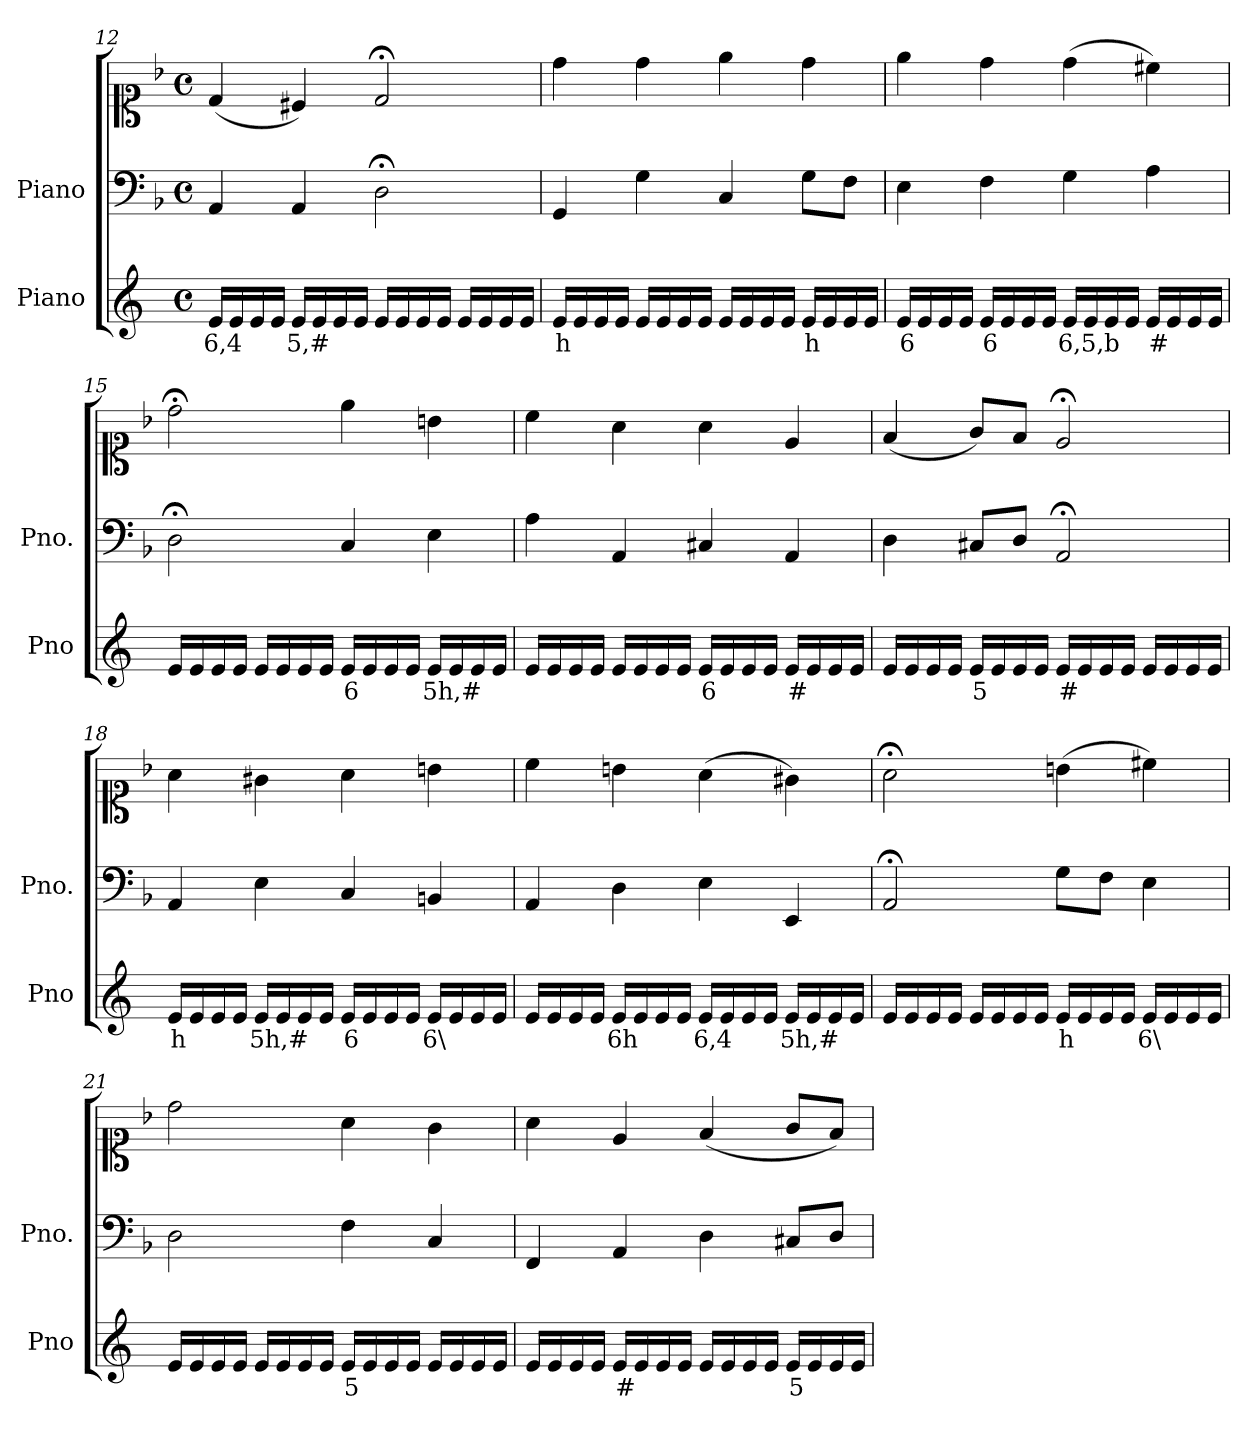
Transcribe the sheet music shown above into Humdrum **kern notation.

**kern	**text	**kern	**kern
*part2	*part2	*part1	*part1
*staff3	*staff3	*staff2	*staff1
*I"Piano	*	*I"Piano	*
*I'Pno	*	*I'Pno.	*
*clefG2	*	*clefF4	*clefC1
*k[]	*	*k[b-]	*k[b-]
*M4/4	*	*M4/4	*M4/4
*met(c)	*	*met(c)	*met(c)
=12	=12	=12	=12
!	!LO:LY:b	!	!
16e/LL	6,4	4AA/	(<4d/
16e/	.	.	.
16e/	.	.	.
16e/JJ	.	.	.
!	!LO:LY:b	!	!
16e/LL	5,#	4AA/	4c#X/)
16e/	.	.	.
16e/	.	.	.
16e/JJ	.	.	.
16e/LL	.	2D;<\	2d;</
16e/	.	.	.
16e/	.	.	.
16e/JJ	.	.	.
16e/LL	.	.	.
16e/	.	.	.
16e/	.	.	.
16e/JJ	.	.	.
=13	=13	=13	=13
!	!LO:LY:b	!	!
16e/LL	h	4GG/	4dd\
16e/	.	.	.
16e/	.	.	.
16e/JJ	.	.	.
16e/LL	.	4G\	4dd\
16e/	.	.	.
16e/	.	.	.
16e/JJ	.	.	.
16e/LL	.	4C/	4ee\
16e/	.	.	.
16e/	.	.	.
16e/JJ	.	.	.
!	!LO:LY:b	!	!
16e/LL	h	8G\L	4dd\
16e/	.	.	.
!	!LO:LY:b	!	!
16e/	_	8F\J	.
16e/JJ	.	.	.
=14	=14	=14	=14
!	!LO:LY:b	!	!
16e/LL	6	4E\	4ee\
16e/	.	.	.
16e/	.	.	.
16e/JJ	.	.	.
!	!LO:LY:b	!	!
16e/LL	6	4F\	4dd\
16e/	.	.	.
16e/	.	.	.
16e/JJ	.	.	.
!	!LO:LY:b	!	!
16e/LL	6,5,b	4G\	(>4dd\
16e/	.	.	.
16e/	.	.	.
16e/JJ	.	.	.
!	!LO:LY:b	!	!
16e/LL	#	4A\	4cc#X\)
16e/	.	.	.
16e/	.	.	.
16e/JJ	.	.	.
=15	=15	=15	=15
16e/LL	.	2D;<\	2dd;<\
16e/	.	.	.
16e/	.	.	.
16e/JJ	.	.	.
16e/LL	.	.	.
16e/	.	.	.
16e/	.	.	.
16e/JJ	.	.	.
!	!LO:LY:b	!	!
16e/LL	6	4C/	4ee\
16e/	.	.	.
16e/	.	.	.
16e/JJ	.	.	.
!	!LO:LY:b	!	!
16e/LL	5h,#	4E\	4bn\
16e/	.	.	.
16e/	.	.	.
16e/JJ	.	.	.
=16	=16	=16	=16
16e/LL	.	4A\	4cc\
16e/	.	.	.
16e/	.	.	.
16e/JJ	.	.	.
16e/LL	.	4AA/	4a\
16e/	.	.	.
16e/	.	.	.
16e/JJ	.	.	.
!	!LO:LY:b	!	!
16e/LL	6	4C#X/	4a\
16e/	.	.	.
16e/	.	.	.
16e/JJ	.	.	.
!	!LO:LY:b	!	!
16e/LL	#	4AA/	4e/
16e/	.	.	.
16e/	.	.	.
16e/JJ	.	.	.
=17	=17	=17	=17
16e/LL	.	4D\	(<4f/
16e/	.	.	.
16e/	.	.	.
16e/JJ	.	.	.
!	!LO:LY:b	!	!
16e/LL	5	8C#X/L	8g/L)
16e/	.	.	.
16e/	.	8D/J	8f/J
16e/JJ	.	.	.
!	!LO:LY:b	!	!
16e/LL	#	2AA;</	2e;</
16e/	.	.	.
16e/	.	.	.
16e/JJ	.	.	.
16e/LL	.	.	.
16e/	.	.	.
16e/	.	.	.
16e/JJ	.	.	.
=18	=18	=18	=18
!	!LO:LY:b	!	!
16e/LL	h	4AA/	4a\
16e/	.	.	.
16e/	.	.	.
16e/JJ	.	.	.
!	!LO:LY:b	!	!
16e/LL	5h,#	4E\	4g#X\
16e/	.	.	.
16e/	.	.	.
16e/JJ	.	.	.
!	!LO:LY:b	!	!
16e/LL	6	4C/	4a\
16e/	.	.	.
16e/	.	.	.
16e/JJ	.	.	.
!	!LO:LY:b	!	!
16e/LL	6\	4BBn/	4bn\
16e/	.	.	.
16e/	.	.	.
16e/JJ	.	.	.
=19	=19	=19	=19
16e/LL	.	4AA/	4cc\
16e/	.	.	.
16e/	.	.	.
16e/JJ	.	.	.
!	!LO:LY:b	!	!
16e/LL	6h	4D\	4bn\
16e/	.	.	.
16e/	.	.	.
16e/JJ	.	.	.
!	!LO:LY:b	!	!
16e/LL	6,4	4E\	(>4a\
16e/	.	.	.
16e/	.	.	.
16e/JJ	.	.	.
!	!LO:LY:b	!	!
16e/LL	5h,#	4EE/	4g#X\)
16e/	.	.	.
16e/	.	.	.
16e/JJ	.	.	.
=20	=20	=20	=20
16e/LL	.	2AA;</	2a;<\
16e/	.	.	.
16e/	.	.	.
16e/JJ	.	.	.
16e/LL	.	.	.
16e/	.	.	.
16e/	.	.	.
16e/JJ	.	.	.
!	!LO:LY:b	!	!
16e/LL	h	8G\L	(>4bn\
16e/	.	.	.
!	!LO:LY:b	!	!
16e/	_	8F\J	.
16e/JJ	.	.	.
!	!LO:LY:b	!	!
16e/LL	6\	4E\	4cc#X\)
16e/	.	.	.
16e/	.	.	.
16e/JJ	.	.	.
=21	=21	=21	=21
16e/LL	.	2D\	2dd\
16e/	.	.	.
16e/	.	.	.
16e/JJ	.	.	.
16e/LL	.	.	.
16e/	.	.	.
16e/	.	.	.
16e/JJ	.	.	.
!	!LO:LY:b	!	!
16e/LL	5	4F\	4a\
16e/	.	.	.
16e/	.	.	.
16e/JJ	.	.	.
16e/LL	.	4C/	4g\
16e/	.	.	.
16e/	.	.	.
16e/JJ	.	.	.
=22	=22	=22	=22
16e/LL	.	4FF/	4a\
16e/	.	.	.
16e/	.	.	.
16e/JJ	.	.	.
!	!LO:LY:b	!	!
16e/LL	#	4AA/	4e/
16e/	.	.	.
16e/	.	.	.
16e/JJ	.	.	.
16e/LL	.	4D\	(<4f/
16e/	.	.	.
16e/	.	.	.
16e/JJ	.	.	.
!	!LO:LY:b	!	!
16e/LL	5	8C#X/L	8g/L
16e/	.	.	.
16e/	.	8D/J	8f/J)
16e/JJ	.	.	.
=	=	=	=
*-	*-	*-	*-
